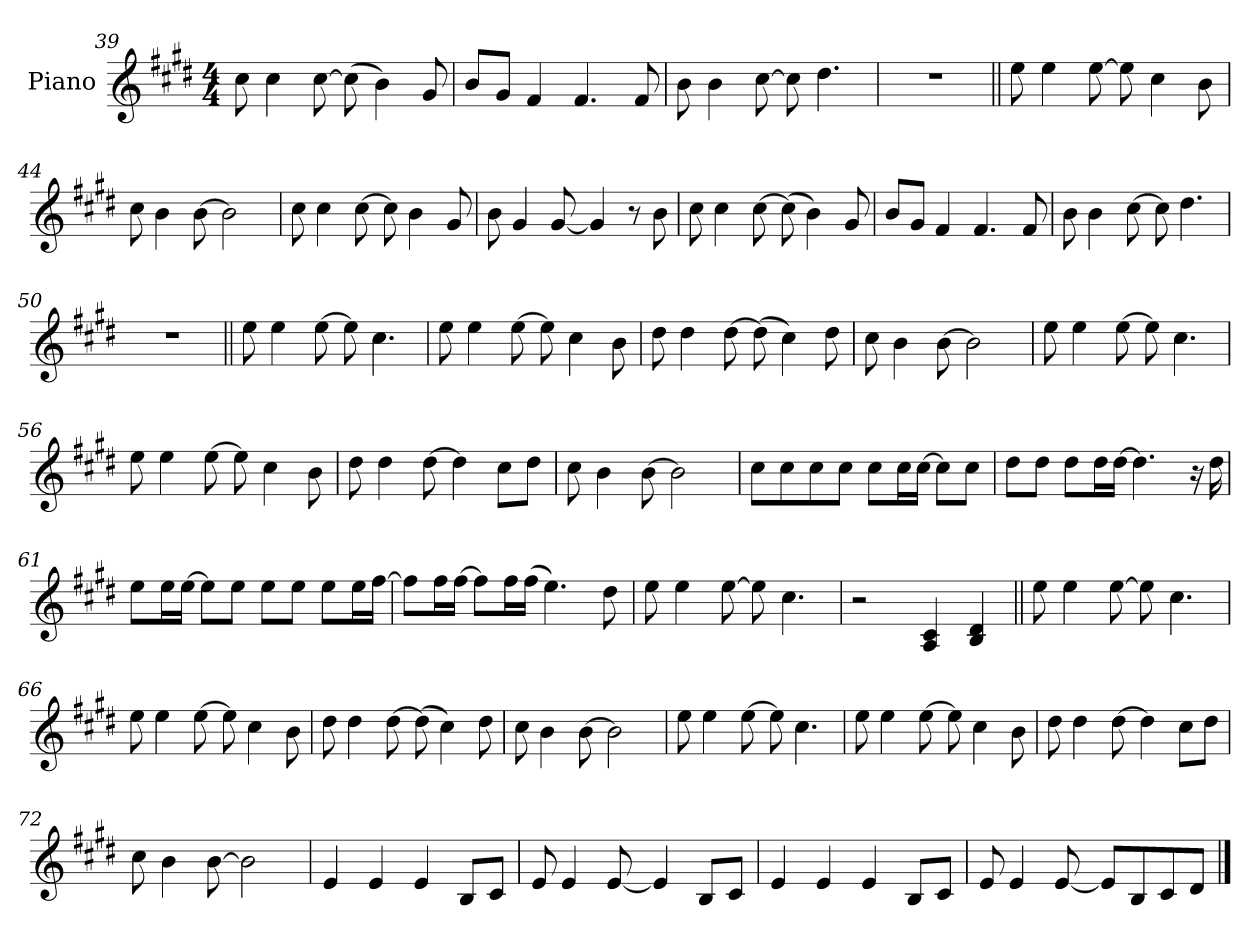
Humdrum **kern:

**kern
*part1
*staff1
*I"Piano
*I'Pno.
*clefG2
*k[f#c#g#d#]
*M4/4
=39
8cc#
4cc#
[8cc#
(8cc#]
4b)
8g#
=40
8bL
8g#J
4f#
4.f#
8f#
=41
8b
4b
[8cc#
8cc#]
4.dd#
=42
1r
=43||
8ee
4ee
[8ee
8ee]
4cc#
8b
=44
8cc#
4b
[8b
2b]
=45
8cc#
4cc#
[8cc#
8cc#]
4b
8g#
=46
8b
4g#
[8g#
4g#]
8r
8b
=47
8cc#
4cc#
[8cc#
(8cc#]
4b)
8g#
=48
8bL
8g#J
4f#
4.f#
8f#
=49
8b
4b
[8cc#
8cc#]
4.dd#
=50
1r
=51||
8ee
4ee
[8ee
8ee]
4.cc#
=52
8ee
4ee
[8ee
8ee]
4cc#
8b
=53
8dd#
4dd#
[8dd#
(8dd#]
4cc#)
8dd#
=54
8cc#
4b
[8b
2b]
=55
8ee
4ee
[8ee
8ee]
4.cc#
=56
8ee
4ee
[8ee
8ee]
4cc#
8b
=57
8dd#
4dd#
[8dd#
4dd#]
8cc#L
8dd#J
=58
8cc#
4b
[8b
2b]
=59
8cc#L
8cc#
8cc#
8cc#J
8cc#L
16cc#L
[16cc#JJ
8cc#L]
8cc#J
=60
8dd#L
8dd#J
8dd#L
16dd#L
[16dd#JJ
4.dd#]
16r
16dd#
=61
8eeL
16eeL
[16eeJJ
8eeL]
8eeJ
8eeL
8eeJ
8eeL
16eeL
[16ff#JJ
=62
8ff#L]
16ff#L
[16ff#JJ
8ff#L]
16ff#L
(16ff#JJ
4.ee)
8dd#
=63
8ee
4ee
[8ee
8ee]
4.cc#
=64
2r
4A! 4c#!
4B! 4d#!
=65||
8ee
4ee
[8ee
8ee]
4.cc#
=66
8ee
4ee
[8ee
8ee]
4cc#
8b
=67
8dd#
4dd#
[8dd#
(8dd#]
4cc#)
8dd#
=68
8cc#
4b
[8b
2b]
=69
8ee
4ee
[8ee
8ee]
4.cc#
=70
8ee
4ee
[8ee
8ee]
4cc#
8b
=71
8dd#
4dd#
[8dd#
4dd#]
8cc#L
8dd#J
=72
8cc#
4b
[8b
2b]
=73
4e!
4e!
4e!
8B!L
8c#!J
=74
8e!
4e!
[8e!
4e!]
8B!L
8c#!J
=75
4e!
4e!
4e!
8B!L
8c#!J
=76
8e!
4e!
[8e!
8e!L]
8B!
8c#!
8d#!J
==
*-
